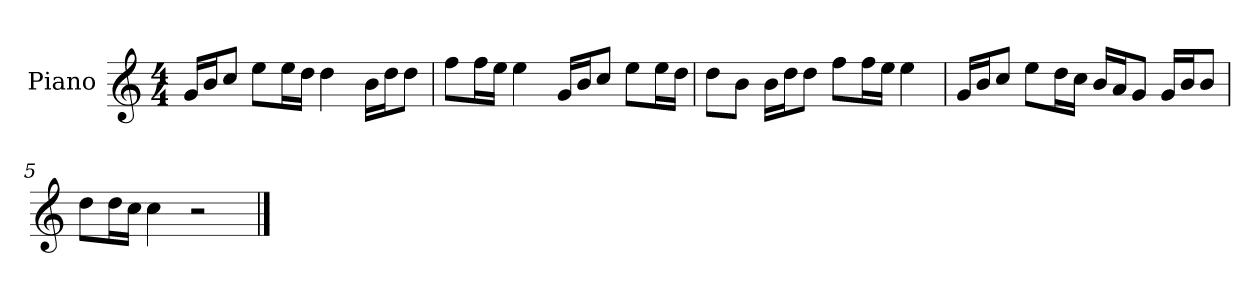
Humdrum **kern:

**kern
*part1
*staff1
*I"Piano
*I'P-no
*clefG2
*k[]
*M4/4
*MM90
=1
16g/LL
16b/J
8cc/J
8ee\L
16ee\L
16dd\JJ
4dd\
16b\LL
16dd\J
8dd\J
=2
8ff\L
16ff\L
16ee\JJ
4ee\
16g/LL
16b/J
8cc/J
8ee\L
16ee\L
16dd\JJ
=3
8dd\L
8b\J
16b\LL
16dd\J
8dd\J
8ff\L
16ff\L
16ee\JJ
4ee\
=4
16g/LL
16b/J
8cc/J
8ee\L
16dd\L
16cc\JJ
16b/LL
16a/J
8g/J
16g/LL
16b/J
8b/J
!!LO:LB:g=z
=5
8dd\L
16dd\L
16cc\JJ
4cc\
2r
==
*-
